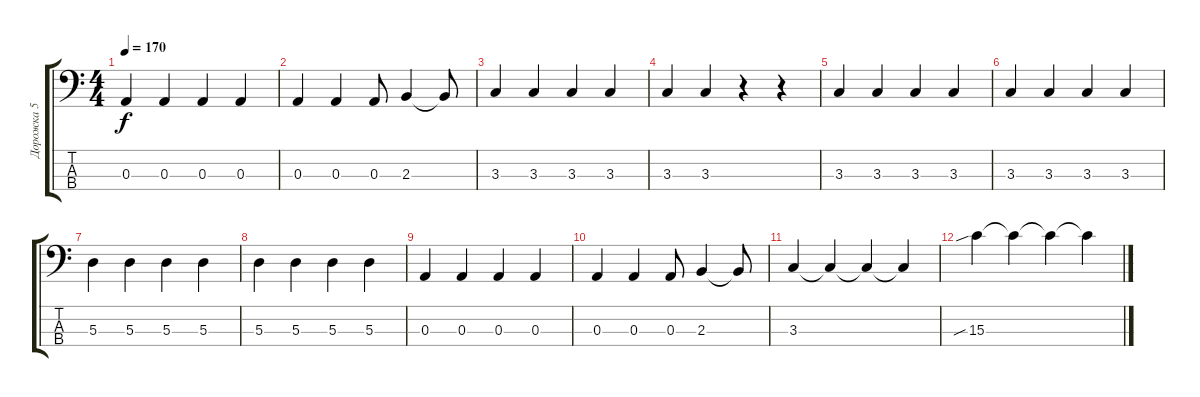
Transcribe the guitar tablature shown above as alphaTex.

\track ("Дорожка 5" "Дорожка 5") {instrument electricbasspick}
\staff {score tabs}
\tuning (G2 D2 A1 E1) {hide}
\ts (4 4)
\tempo 170
\clef f4
\ks c
0.3.4{dy f} 0.3.4 0.3.4 0.3.4 |
0.3.4 0.3.4 0.3.8 2.3.4 2.3{t}.8 |
3.3.4 3.3.4 3.3.4 3.3.4 |
3.3.4 3.3.4 r.4 r.4 |
3.3.4 3.3.4 3.3.4 3.3.4 |
3.3.4 3.3.4 3.3.4 3.3.4 |
5.3.4 5.3.4 5.3.4 5.3.4 |
5.3.4 5.3.4 5.3.4 5.3.4 |
0.3.4 0.3.4 0.3.4 0.3.4 |
0.3.4 0.3.4 0.3.8 2.3.4 2.3{t}.8 |
3.3.4 3.3{t}.4 3.3{t}.4 3.3{t}.4 |
15.3{sib}.4 15.3{t}.4 15.3{t}.4 15.3{t}.4
